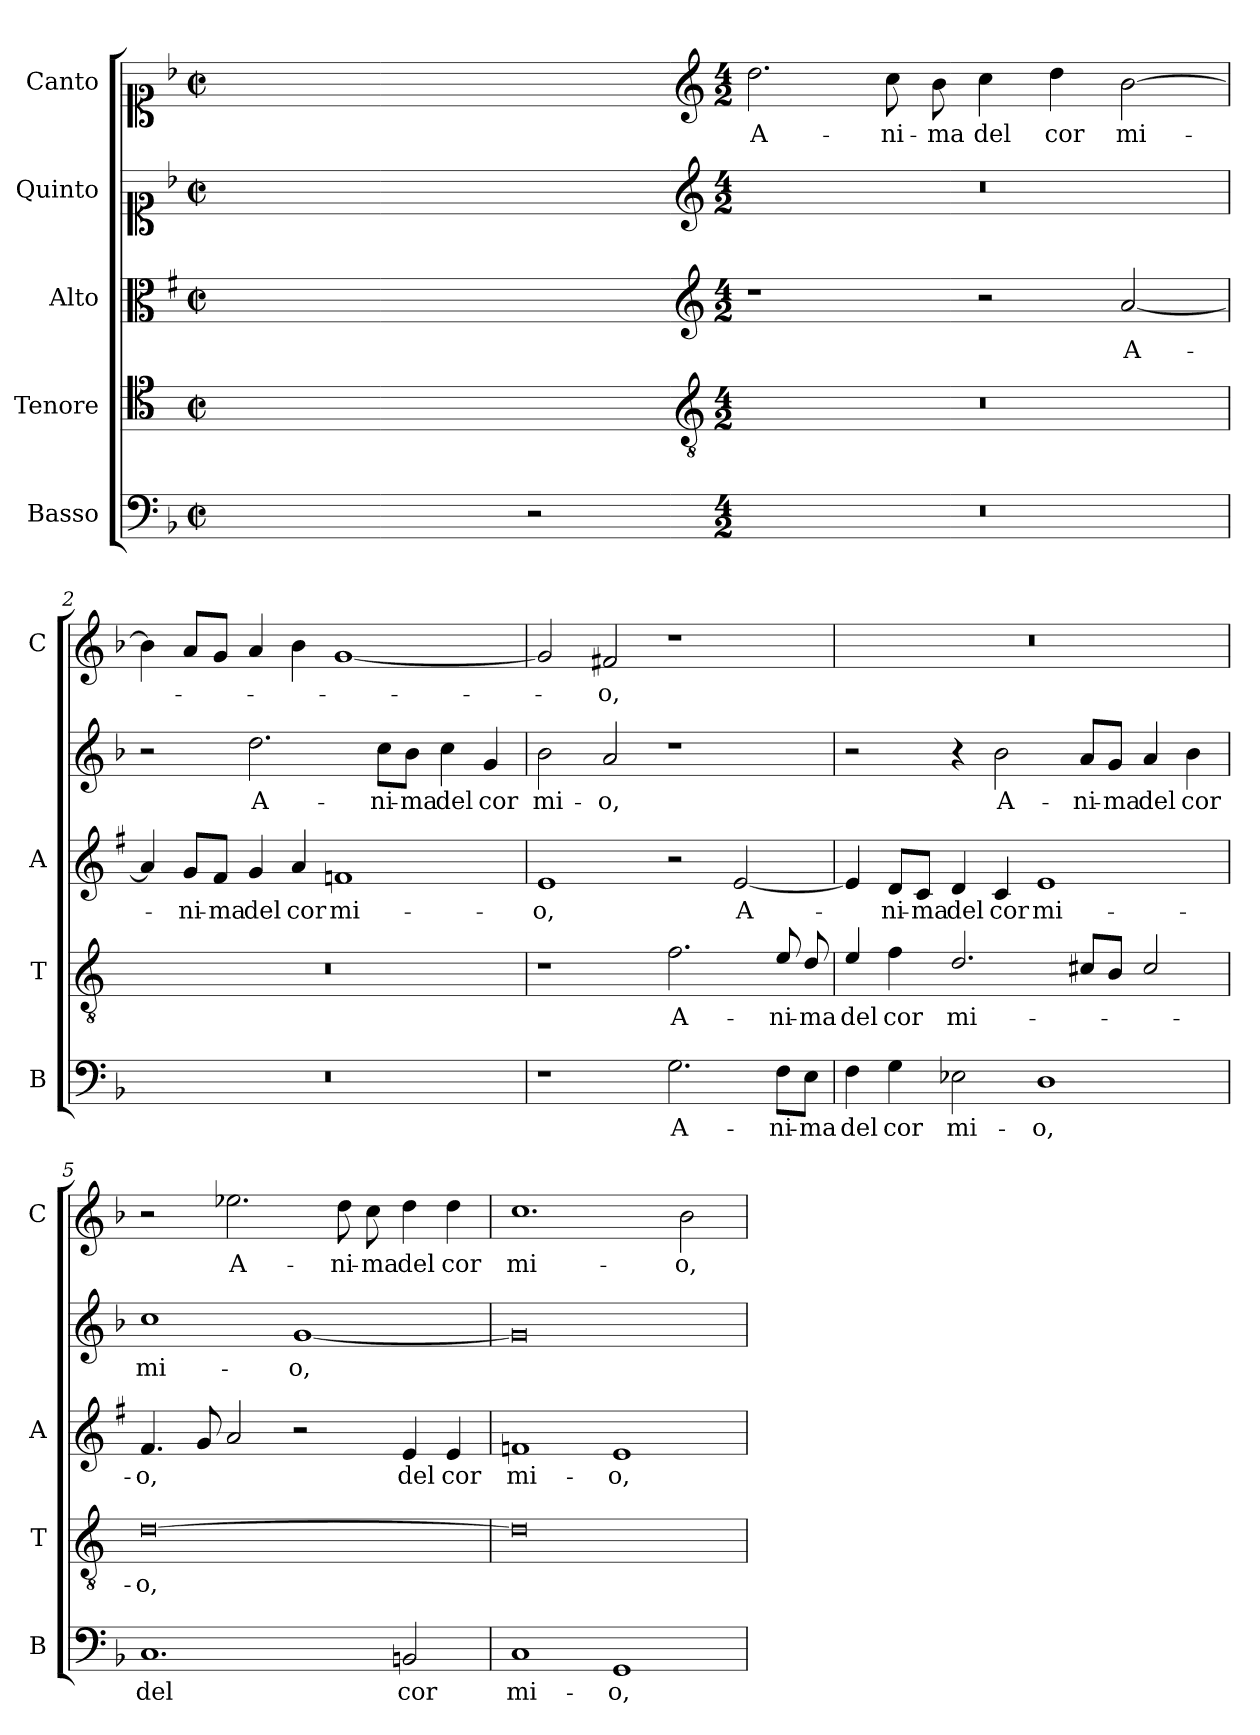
**kern	**text	**kern	**text	**kern	**text	**kern	**text	**kern	**text
*part5	*part5	*part4	*part4	*part3	*part3	*part2	*part2	*part1	*part1
*staff5	*staff5	*staff4	*staff4	*staff3	*staff3	*staff2	*staff2	*staff1	*staff1
*I"Basso	*	*I"Tenore	*	*I"Alto	*	*I"Quinto	*	*I"Canto	*
*I'B	*	*I'T	*	*I'A	*	*	*	*I'C	*
*clefF4	*	*clefC4	*	*clefC3	*	*clefC1	*	*clefC1	*
*	*	*ITrd4c7	*	*ITrd1c2	*	*	*	*	*
*k[b-]	*	*k[b-]	*	*k[b-]	*	*k[b-]	*	*k[b-]	*
*F:	*	*F:	*	*F:	*	*F:	*	*F:	*
*M2/2	*	*M2/2	*	*M2/2	*	*M2/2	*	*M2/2	*
*met(c|)	*	*met(c|)	*	*met(c|)	*	*met(c|)	*	*met(c|)	*
=	=	=	=	=	=	=	=	=	=
1ryy	.	1ryy	.	1ryy	.	1ryy	.	1ryy	.
=1X-	=1X-	=1X-	=1X-	=1X-	=1X-	=1X-	=1X-	=1X-	=1X-
4ryy	.	4ryy	.	4ryy	.	4ryy	.	4ryy	.
4ryy	.	4ryy	.	4ryy	.	4ryy	.	4ryy	.
2r	.	4ryy	.	4ryy	.	4ryy	.	4ryy	.
.	.	4ryy	.	4ryy	.	4ryy	.	4ryy	.
=1-	=1-	=1-	=1-	=1-	=1-	=1-	=1-	=1-	=1-
*	*	*clefGv2	*	*clefG2	*	*clefG2	*	*clefG2	*
*M4/2	*	*M4/2	*	*M4/2	*	*M4/2	*	*M4/2	*
!	!	!	!	!	!	!	!	!	!LO:LY:b
0r	.	0r	.	1r	.	0r	.	2.dd\	A-
!	!	!	!	!	!	!	!	!	!LO:LY:b
.	.	.	.	.	.	.	.	8cc\	-ni-
!	!	!	!	!	!	!	!	!	!LO:LY:b
.	.	.	.	.	.	.	.	8b-\	-ma
!	!	!	!	!	!	!	!	!	!LO:LY:b
.	.	.	.	2r	.	.	.	4cc\	del
!	!	!	!	!	!	!	!	!	!LO:LY:b
.	.	.	.	.	.	.	.	4dd\	cor
!	!	!	!	!	!LO:LY:b	!	!	!	!LO:LY:b
.	.	.	.	[2g/	A-	.	.	[2b-\	mi-
=2	=2	=2	=2	=2	=2	=2	=2	=2	=2
0r	.	0r	.	4g/]	.	2r	.	4b-\]	.
!	!	!	!	!	!LO:LY:b	!	!	!	!
.	.	.	.	8f/L	-ni-	.	.	8a/L	.
!	!	!	!	!	!LO:LY:b	!	!	!	!
.	.	.	.	8e/J	-ma	.	.	8g/J	.
!	!	!	!	!	!LO:LY:b	!	!LO:LY:b	!	!
.	.	.	.	4f/	del	2.dd\	A-	4a/	.
!	!	!	!	!	!LO:LY:b	!	!	!	!
.	.	.	.	4g/	cor	.	.	4b-\	.
!	!	!	!	!	!LO:LY:b	!	!	!	!
.	.	.	.	1e-X	mi-	.	.	[1g	.
!	!	!	!	!	!	!	!LO:LY:b	!	!
.	.	.	.	.	.	8cc\L	-ni-	.	.
!	!	!	!	!	!	!	!LO:LY:b	!	!
.	.	.	.	.	.	8b-\J	-ma	.	.
!	!	!	!	!	!	!	!LO:LY:b	!	!
.	.	.	.	.	.	4cc\	del	.	.
!	!	!	!	!	!	!	!LO:LY:b	!	!
.	.	.	.	.	.	4g/	cor	.	.
=3	=3	=3	=3	=3	=3	=3	=3	=3	=3
!	!	!	!	!	!LO:LY:b	!	!LO:LY:b	!	!
1r	.	1r	.	1d	-o,	2b-\	mi-	2g/]	.
!	!	!	!	!	!	!	!LO:LY:b	!	!LO:LY:b
.	.	.	.	.	.	2a/	-o,	2f#X/	-o,
!	!LO:LY:b	!	!LO:LY:b	!	!	!	!	!	!
2.G\	A-	2.B-\	A-	2r	.	1r	.	1r	.
!	!	!	!	!	!LO:LY:b	!	!	!	!
.	.	.	.	[2d/	A-	.	.	.	.
!	!LO:LY:b	!	!LO:LY:b	!	!	!	!	!	!
8F\L	-ni-	8A/	-ni-	.	.	.	.	.	.
!	!LO:LY:b	!	!LO:LY:b	!	!	!	!	!	!
8E\J	-ma	8G/	-ma	.	.	.	.	.	.
!!LO:LB:g=z
=4	=4	=4	=4	=4	=4	=4	=4	=4	=4
!	!LO:LY:b	!	!LO:LY:b	!	!	!	!	!	!
4F\	del	4A/	del	4d/]	.	2r	.	0r	.
!	!LO:LY:b	!	!LO:LY:b	!	!LO:LY:b	!	!	!	!
4G\	cor	4B-\	cor	8c/L	-ni-	.	.	.	.
!	!	!	!	!	!LO:LY:b	!	!	!	!
.	.	.	.	8B-/J	-ma	.	.	.	.
!	!LO:LY:b	!	!LO:LY:b	!	!LO:LY:b	!	!	!	!
2E-X\	mi-	2.G/	mi-	4c/	del	4r	.	.	.
!	!	!	!	!	!LO:LY:b	!	!LO:LY:b	!	!
.	.	.	.	4B-/	cor	2b-\	A-	.	.
!	!LO:LY:b	!	!	!	!LO:LY:b	!	!	!	!
1D	-o,	.	.	1d	mi-	.	.	.	.
!	!	!	!	!	!	!	!LO:LY:b	!	!
.	.	8F#X/L	.	.	.	8a/L	-ni-	.	.
!	!	!	!	!	!	!	!LO:LY:b	!	!
.	.	8E/J	.	.	.	8g/J	-ma	.	.
!	!	!	!	!	!	!	!LO:LY:b	!	!
.	.	2F#/	.	.	.	4a/	del	.	.
!	!	!	!	!	!	!	!LO:LY:b	!	!
.	.	.	.	.	.	4b-\	cor	.	.
=5	=5	=5	=5	=5	=5	=5	=5	=5	=5
!	!LO:LY:b	!	!LO:LY:b	!	!LO:LY:b	!	!LO:LY:b	!	!
1.C	del	[0G	-o,	4.e/	-o,	1cc	mi-	2r	.
.	.	.	.	8f/	.	.	.	.	.
!	!	!	!	!	!	!	!	!	!LO:LY:b
.	.	.	.	2g/	.	.	.	2.ee-X\	A-
!	!	!	!	!	!	!	!LO:LY:b	!	!
.	.	.	.	2r	.	[1g	-o,	.	.
!	!	!	!	!	!	!	!	!	!LO:LY:b
.	.	.	.	.	.	.	.	8dd\	-ni-
!	!	!	!	!	!	!	!	!	!LO:LY:b
.	.	.	.	.	.	.	.	8cc\	-ma
!	!LO:LY:b	!	!	!	!LO:LY:b	!	!	!	!LO:LY:b
2BBn/	cor	.	.	4d/	del	.	.	4dd\	del
!	!	!	!	!	!LO:LY:b	!	!	!	!LO:LY:b
.	.	.	.	4d/	cor	.	.	4dd\	cor
=6	=6	=6	=6	=6	=6	=6	=6	=6	=6
!	!LO:LY:b	!	!	!	!LO:LY:b	!	!	!	!LO:LY:b
1C	mi-	0G]	.	1e-X	mi-	0g]	.	1.cc	mi-
!	!LO:LY:b	!	!	!	!LO:LY:b	!	!	!	!
1GG	-o,	.	.	1d	-o,	.	.	.	.
!	!	!	!	!	!	!	!	!	!LO:LY:b
.	.	.	.	.	.	.	.	2b-\	-o,
=	=	=	=	=	=	=	=	=	=
*-	*-	*-	*-	*-	*-	*-	*-	*-	*-
